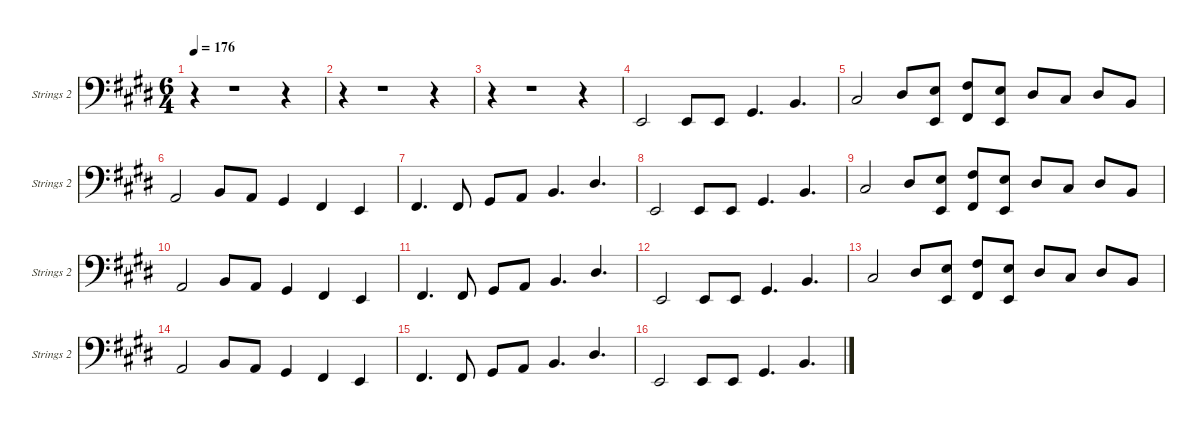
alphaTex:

\defaultSystemsLayout 4
\hideDynamics
\bracketExtendMode nobrackets
\useSystemSignSeparator
\singleTrackTrackNamePolicy allsystems
\multiTrackTrackNamePolicy allsystems
\firstSystemTrackNameMode fullname
\otherSystemsTrackNameMode fullname
\firstSystemTrackNameOrientation horizontal
\otherSystemsTrackNameOrientation horizontal
\track ("Strings 2" "vln.") {instrument stringensemble1}
\staff {score}
\tuning (E4 B3 G3 D3 A2 C2)
\ts (6 4)
\tempo 176
\clef f4
\ks e
r.4{dy mf beam Down} r.1{beam Down} r.4{beam Down} |
r.4{beam Down} r.1{beam Down} r.4{beam Down} |
r.4{beam Down} r.1{beam Down} r.4{beam Down} |
4.6{acc forcenatural}.2{beam Up} 4.6{acc forcenatural}.8{beam Up} 4.6{acc forcenatural}.8{beam Up} 8.6{acc #}.4{d beam Up} 11.6{acc forcenatural}.4{d beam Up} |
13.6{acc #}.2{beam Up} 15.6{acc #}.8{beam Up} (7.5{acc forcenatural} 4.6{acc forcenatural}).8{beam Up} (4.4{acc #} 6.6{acc #}).8{beam Up} (7.5{acc forcenatural} 4.6{acc forcenatural}).8{beam Up} 15.6{acc #}.8{beam Up} 13.6{acc #}.8{beam Up} 15.6{acc #}.8{beam Up} 11.6{acc forcenatural}.8{beam Up} |
9.6{acc forcenatural}.2{beam Up} 11.6{acc forcenatural}.8{beam Up} 0.5{acc forcenatural}.8{beam Up} 8.6{acc #}.4{beam Up} 6.6{acc #}.4{beam Up} 4.6{acc forcenatural}.4{beam Up} |
6.6{acc #}.4{d beam Up} 6.6{acc #}.8{beam Up} 8.6{acc #}.8{beam Up} 0.5{acc forcenatural}.8{beam Up} 11.6{acc forcenatural}.4{d beam Up} 15.6{acc #}.4{d beam Up} |
4.6{acc forcenatural}.2{beam Up} 4.6{acc forcenatural}.8{beam Up} 4.6{acc forcenatural}.8{beam Up} 8.6{acc #}.4{d beam Up} 11.6{acc forcenatural}.4{d beam Up} |
13.6{acc #}.2{beam Up} 15.6{acc #}.8{beam Up} (7.5{acc forcenatural} 4.6{acc forcenatural}).8{beam Up} (4.4{acc #} 6.6{acc #}).8{beam Up} (7.5{acc forcenatural} 4.6{acc forcenatural}).8{beam Up} 15.6{acc #}.8{beam Up} 13.6{acc #}.8{beam Up} 15.6{acc #}.8{beam Up} 11.6{acc forcenatural}.8{beam Up} |
9.6{acc forcenatural}.2{beam Up} 11.6{acc forcenatural}.8{beam Up} 0.5{acc forcenatural}.8{beam Up} 8.6{acc #}.4{beam Up} 6.6{acc #}.4{beam Up} 4.6{acc forcenatural}.4{beam Up} |
6.6{acc #}.4{d beam Up} 6.6{acc #}.8{beam Up} 8.6{acc #}.8{beam Up} 0.5{acc forcenatural}.8{beam Up} 11.6{acc forcenatural}.4{d beam Up} 15.6{acc #}.4{d beam Up} |
4.6{acc forcenatural}.2{beam Up} 4.6{acc forcenatural}.8{beam Up} 4.6{acc forcenatural}.8{beam Up} 8.6{acc #}.4{d beam Up} 11.6{acc forcenatural}.4{d beam Up} |
13.6{acc #}.2{beam Up} 15.6{acc #}.8{beam Up} (7.5{acc forcenatural} 4.6{acc forcenatural}).8{beam Up} (4.4{acc #} 6.6{acc #}).8{beam Up} (7.5{acc forcenatural} 4.6{acc forcenatural}).8{beam Up} 15.6{acc #}.8{beam Up} 13.6{acc #}.8{beam Up} 15.6{acc #}.8{beam Up} 11.6{acc forcenatural}.8{beam Up} |
9.6{acc forcenatural}.2{beam Up} 11.6{acc forcenatural}.8{beam Up} 0.5{acc forcenatural}.8{beam Up} 8.6{acc #}.4{beam Up} 6.6{acc #}.4{beam Up} 4.6{acc forcenatural}.4{beam Up} |
6.6{acc #}.4{d beam Up} 6.6{acc #}.8{beam Up} 8.6{acc #}.8{beam Up} 0.5{acc forcenatural}.8{beam Up} 11.6{acc forcenatural}.4{d beam Up} 15.6{acc #}.4{d beam Up} |
4.6{acc forcenatural}.2{beam Up} 4.6{acc forcenatural}.8{beam Up} 4.6{acc forcenatural}.8{beam Up} 8.6{acc #}.4{d beam Up} 11.6{acc forcenatural}.4{d beam Up}
